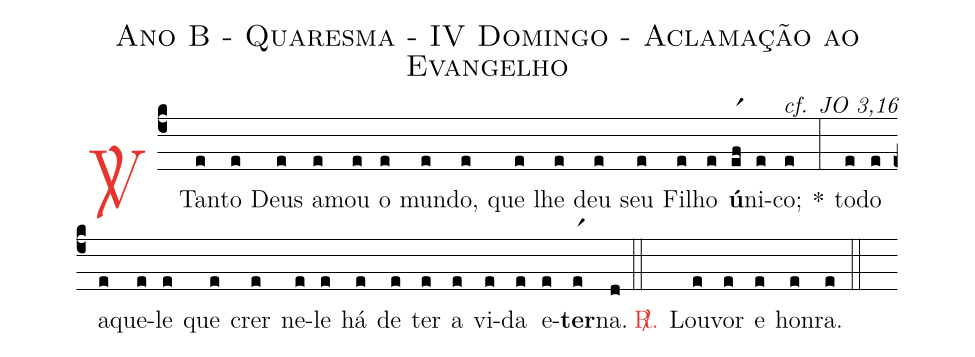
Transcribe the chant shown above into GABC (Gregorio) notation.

name: Ano B - Quaresma - IV Domingo - Aclamação ao Evangelho;
commentary: cf. JO 3,16;
%%
(c4)

<c><sp>V/</sp>.</c>() Tan(e)to(e) Deus(e) a(e)mou(e) o(e) mun(e)do,(e) que(e) lhe(e) deu(e) seu(e) Fi(e)lho(e) <b>ú</b>(er1f)ni(e)co;(e) *(:) to(e)do(e) a(e)que(e)le(e) que(e) crer(e) ne(e)le(e) há(e) de(e) ter(e) a(e) vi(e)da(e) e(e)<b>ter</b>(er1)na.(d)

(::)

<c><sp>R/</sp>.</c>() Lou(e)vor(e) e(e) hon(e)ra.(e)

(::)
